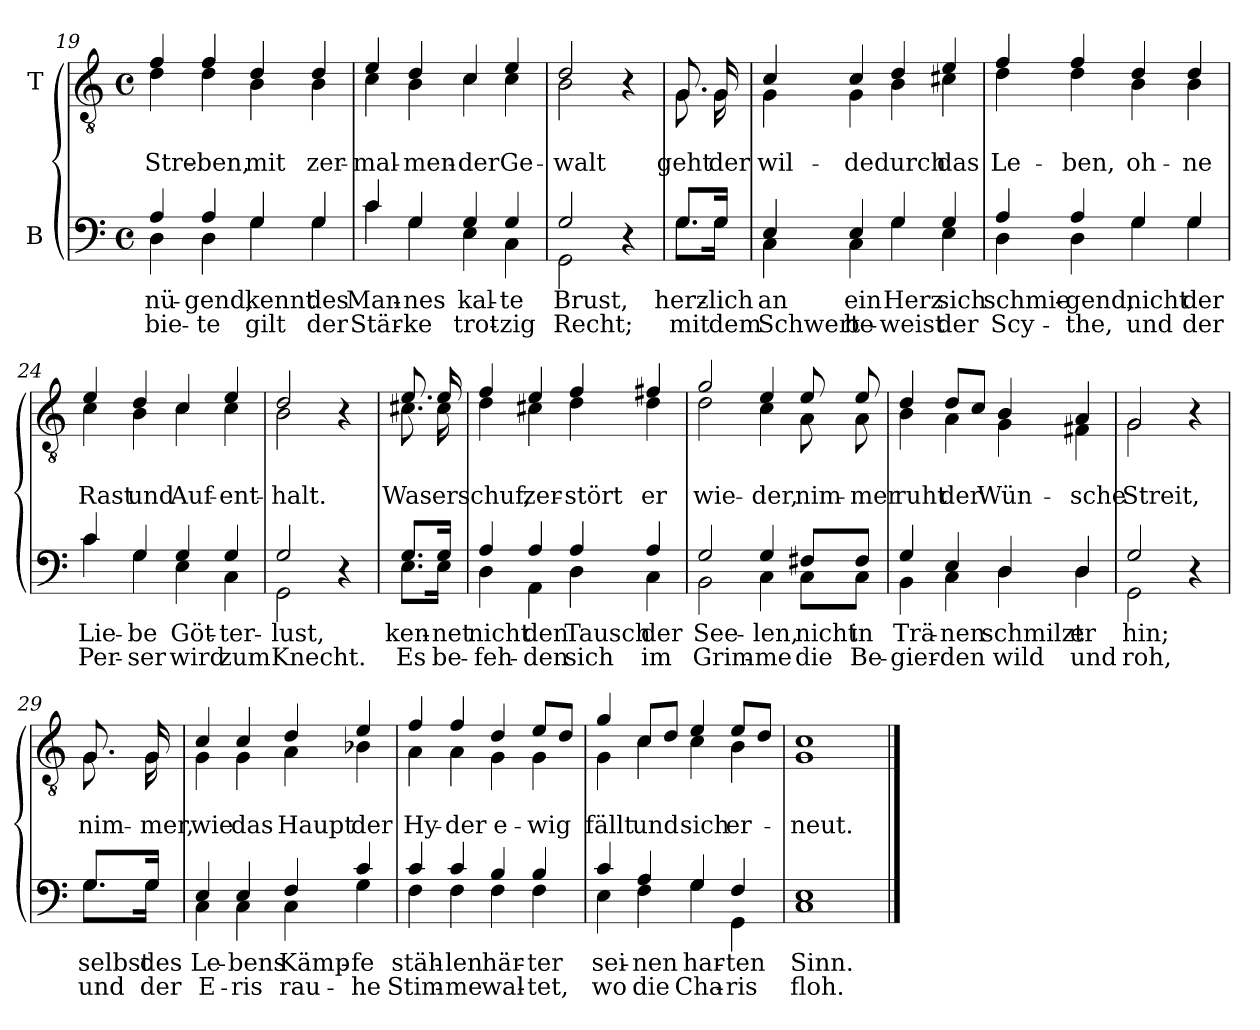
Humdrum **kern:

**kern	**text	**text	**kern	**text	**text
*part2	*part2	*part2	*part1	*part1	*part1
*staff2	*staff2	*staff2	*staff1	*staff1	*staff1
*I"B	*	*	*I"T	*	*
*clefF4	*	*	*clefGv2	*	*
*k[]	*	*	*k[]	*	*
*M4/4	*	*	*M4/4	*	*
*met(c)	*	*	*met(c)	*	*
=19	=19	=19	=19	=19	=19
!	!LO:LY:b	!LO:LY:b	!	!LO:LY:b	!
*^	*	*	*^	*	*
!	!	!	!	!	!	!	!LO:LY:b
4A/	4D\	-nü-	-bie-	4f/	4d\	.	Stre-
!	!	!LO:LY:b	!LO:LY:b	!	!	!LO:LY:b	!
!	!	!	!	!	!	!	!LO:LY:b
4A/	4D\	-gend,	-te	4f/	4d\	.	-ben,
!	!	!LO:LY:b	!LO:LY:b	!	!	!LO:LY:b	!
!	!	!	!	!	!	!	!LO:LY:b
4G/	4G\	kennt	gilt	4d/	4B\	.	mit
!	!	!LO:LY:b	!LO:LY:b	!	!	!LO:LY:b	!
!	!	!	!	!	!	!	!LO:LY:b
4G/	4G\	des	der	4d/	4B\	.	zer-
=20	=20	=20	=20	=20	=20	=20	=20
!	!	!LO:LY:b	!LO:LY:b	!	!	!LO:LY:b	!
!	!	!	!	!	!	!	!LO:LY:b
4c/	4c\	Man-	Stär-	4e/	4c\	.	-mal-
!	!	!LO:LY:b	!LO:LY:b	!	!	!LO:LY:b	!
!	!	!	!	!	!	!	!LO:LY:b
4G/	4G\	-nes	-ke	4d/	4B\	.	-men-
!	!	!LO:LY:b	!LO:LY:b	!	!	!LO:LY:b	!
!	!	!	!	!	!	!	!LO:LY:b
4G/	4E\	kal-	trot-	4c/	4c\	.	-der
!	!	!LO:LY:b	!LO:LY:b	!	!	!LO:LY:b	!
!	!	!	!	!	!	!	!LO:LY:b
4G/	4C\	-te	-zig	4e/	4c\	.	Ge-
=21	=21	=21	=21	=21	=21	=21	=21
!	!	!LO:LY:b	!LO:LY:b	!	!	!LO:LY:b	!
!	!	!	!	!	!	!	!LO:LY:b
2G/	2GG\	Brust,	Recht;	2d/	2B\	.	-walt
4r	4ryy	.	.	4r	4ryy	.	.
!!LO:LB:g=z	!!
=21X2	=21X2	=21X2	=21X2	=21X2	=21X2	=21X2	=21X2
!	!	!LO:LY:b	!LO:LY:b	!	!	!LO:LY:b	!
!	!	!	!	!	!	!	!LO:LY:b
8.G/L	8.G\L	herz-	mit	8.G/	8.G\	.	geht
!	!	!LO:LY:b	!LO:LY:b	!	!	!LO:LY:b	!
!	!	!	!	!	!	!	!LO:LY:b
16G/Jk	16G\Jk	-lich	dem	16G/	16G\	.	der
=22	=22	=22	=22	=22	=22	=22	=22
!	!	!LO:LY:b	!LO:LY:b	!	!	!LO:LY:b	!
!	!	!	!	!	!	!	!LO:LY:b
4E/	4C\	an	Schwert	4c/	4G\	.	wil-
!	!	!LO:LY:b	!LO:LY:b	!	!	!LO:LY:b	!
!	!	!	!	!	!	!	!LO:LY:b
4E/	4C\	ein	be-	4c/	4G\	.	-de
!	!	!LO:LY:b	!LO:LY:b	!	!	!LO:LY:b	!
!	!	!	!	!	!	!	!LO:LY:b
4G/	4G\	Herz	-weist	4d/	4B\	.	durch
!	!	!LO:LY:b	!LO:LY:b	!	!	!LO:LY:b	!
!	!	!	!	!	!	!	!LO:LY:b
4G/	4E\	sich	der	4e/	4c#X\	.	das
=23	=23	=23	=23	=23	=23	=23	=23
!	!	!LO:LY:b	!LO:LY:b	!	!	!LO:LY:b	!
!	!	!	!	!	!	!	!LO:LY:b
4A/	4D\	schmie-	Scy-	4f/	4d\	.	Le-
!	!	!LO:LY:b	!LO:LY:b	!	!	!LO:LY:b	!
!	!	!	!	!	!	!	!LO:LY:b
4A/	4D\	-gend,	-the,	4f/	4d\	.	-ben,
!	!	!LO:LY:b	!LO:LY:b	!	!	!LO:LY:b	!
!	!	!	!	!	!	!	!LO:LY:b
4G/	4G\	nicht	und	4d/	4B\	.	oh-
!	!	!LO:LY:b	!LO:LY:b	!	!	!LO:LY:b	!
!	!	!	!	!	!	!	!LO:LY:b
4G/	4G\	der	der	4d/	4B\	.	-ne
=24	=24	=24	=24	=24	=24	=24	=24
!	!	!LO:LY:b	!LO:LY:b	!	!	!LO:LY:b	!
!	!	!	!	!	!	!	!LO:LY:b
4c/	4c\	Lie-	Per-	4e/	4c\	.	Rast
!	!	!LO:LY:b	!LO:LY:b	!	!	!LO:LY:b	!
!	!	!	!	!	!	!	!LO:LY:b
4G/	4G\	-be	-ser	4d/	4B\	.	und
!	!	!LO:LY:b	!LO:LY:b	!	!	!LO:LY:b	!
!	!	!	!	!	!	!	!LO:LY:b
4G/	4E\	Göt-	wird	4c/	4c\	.	Auf-
!	!	!LO:LY:b	!LO:LY:b	!	!	!LO:LY:b	!
!	!	!	!	!	!	!	!LO:LY:b
4G/	4C\	-ter-	zum	4e/	4c\	.	-ent-
=25	=25	=25	=25	=25	=25	=25	=25
!	!	!LO:LY:b	!LO:LY:b	!	!	!LO:LY:b	!
!	!	!	!	!	!	!	!LO:LY:b
2G/	2GG\	-lust,	Knecht.	2d/	2B\	.	-halt.
4r	4ryy	.	.	4r	4ryy	.	.
!!LO:LB:g=z	!!
=25X3	=25X3	=25X3	=25X3	=25X3	=25X3	=25X3	=25X3
!	!	!LO:LY:b	!LO:LY:b	!	!	!LO:LY:b	!
!	!	!	!	!	!	!	!LO:LY:b
8.G/L	8.E\L	ken-	Es	8.e/	8.c#X\	.	Was
!	!	!LO:LY:b	!LO:LY:b	!	!	!LO:LY:b	!
!	!	!	!	!	!	!	!LO:LY:b
16G/Jk	16E\Jk	-net	be-	16e/	16c#\	.	er
=26	=26	=26	=26	=26	=26	=26	=26
!	!	!LO:LY:b	!LO:LY:b	!	!	!LO:LY:b	!
!	!	!	!	!	!	!	!LO:LY:b
4A/	4D\	nicht	-feh-	4f/	4d\	.	schuf,
!	!	!LO:LY:b	!LO:LY:b	!	!	!LO:LY:b	!
!	!	!	!	!	!	!	!LO:LY:b
4A/	4AA\	den	-den	4e/	4c#X\	.	zer-
!	!	!LO:LY:b	!LO:LY:b	!	!	!LO:LY:b	!
!	!	!	!	!	!	!	!LO:LY:b
4A/	4D\	Tausch	sich	4f/	4d\	.	-stört
!	!	!LO:LY:b	!LO:LY:b	!	!	!LO:LY:b	!
!	!	!	!	!	!	!	!LO:LY:b
4A/	4C\	der	im	4f#X/	4d\	.	er
=27	=27	=27	=27	=27	=27	=27	=27
!	!	!LO:LY:b	!LO:LY:b	!	!	!LO:LY:b	!
!	!	!	!	!	!	!	!LO:LY:b
2G/	2BB\	See-	Grim-	2g/	2d\	.	wie-
!	!	!LO:LY:b	!LO:LY:b	!	!	!LO:LY:b	!
!	!	!	!	!	!	!	!LO:LY:b
4G/	4C\	-len,	-me	4e/	4c\	.	-der,
!	!	!LO:LY:b	!LO:LY:b	!	!	!LO:LY:b	!
!	!	!	!	!	!	!	!LO:LY:b
8F#X/L	8C\L	nicht	die	8e/	8A\	.	nim-
!	!	!LO:LY:b	!LO:LY:b	!	!	!LO:LY:b	!
!	!	!	!	!	!	!	!LO:LY:b
8F#/J	8C\J	in	Be-	8e/	8A\	.	-mer
=28	=28	=28	=28	=28	=28	=28	=28
!	!	!LO:LY:b	!LO:LY:b	!	!	!LO:LY:b	!
!	!	!	!	!	!	!	!LO:LY:b
4G/	4BB\	Trä-	-gier-	4d/	4B\	.	ruht
!	!	!LO:LY:b	!LO:LY:b	!	!	!LO:LY:b	!
!	!	!	!	!	!	!	!LO:LY:b
4E/	4C\	-nen	-den	8d/L	4A\	.	der
.	.	.	.	8c/J	.	.	.
!	!	!LO:LY:b	!LO:LY:b	!	!	!LO:LY:b	!
!	!	!	!	!	!	!	!LO:LY:b
4D/	4D\	schmilzt	wild	4B/	4G\	.	Wün-
!	!	!LO:LY:b	!LO:LY:b	!	!	!LO:LY:b	!
!	!	!	!	!	!	!	!LO:LY:b
4D/	4D\	er	und	4A/	4F#X\	.	-sche
=29	=29	=29	=29	=29	=29	=29	=29
!	!	!LO:LY:b	!LO:LY:b	!	!	!LO:LY:b	!
!	!	!	!	!	!	!	!LO:LY:b
2G/	2GG\	hin;	roh,	2G/	2G\	.	Streit,
4r	4ryy	.	.	4r	4ryy	.	.
!!LO:LB:g=z	!!
=29X4	=29X4	=29X4	=29X4	=29X4	=29X4	=29X4	=29X4
!	!	!LO:LY:b	!LO:LY:b	!	!	!LO:LY:b	!
!	!	!	!	!	!	!	!LO:LY:b
8.G/L	8.G\L	selbst	und	8.G/	8.G\	.	nim-
!	!	!LO:LY:b	!LO:LY:b	!	!	!LO:LY:b	!
!	!	!	!	!	!	!	!LO:LY:b
16G/Jk	16G\Jk	des	der	16G/	16G\	.	-mer,
=30	=30	=30	=30	=30	=30	=30	=30
!	!	!LO:LY:b	!LO:LY:b	!	!	!LO:LY:b	!
!	!	!	!	!	!	!	!LO:LY:b
4E/	4C\	Le-	E-	4c/	4G\	.	wie
!	!	!LO:LY:b	!LO:LY:b	!	!	!LO:LY:b	!
!	!	!	!	!	!	!	!LO:LY:b
4E/	4C\	-bens	-ris	4c/	4G\	.	das
!	!	!LO:LY:b	!LO:LY:b	!	!	!LO:LY:b	!
!	!	!	!	!	!	!	!LO:LY:b
4F/	4C\	Kämp-	rau-	4d/	4A\	.	Haupt
!	!	!LO:LY:b	!LO:LY:b	!	!	!LO:LY:b	!
!	!	!	!	!	!	!	!LO:LY:b
4c/	4G\	-fe	-he	4e/	4B-X\	.	der
=31	=31	=31	=31	=31	=31	=31	=31
!	!	!LO:LY:b	!LO:LY:b	!	!	!LO:LY:b	!
!	!	!	!	!	!	!	!LO:LY:b
4c/	4F\	stäh-	Stim-	4f/	4A\	.	Hy-
!	!	!LO:LY:b	!LO:LY:b	!	!	!LO:LY:b	!
!	!	!	!	!	!	!	!LO:LY:b
4c/	4F\	-len	-me	4f/	4A\	.	-der
!	!	!LO:LY:b	!LO:LY:b	!	!	!LO:LY:b	!
!	!	!	!	!	!	!	!LO:LY:b
4B/	4F\	här-	wal-	4d/	4G\	.	e-
!	!	!LO:LY:b	!LO:LY:b	!	!	!LO:LY:b	!
!	!	!	!	!	!	!	!LO:LY:b
4B/	4F\	-ter	-tet,	8e/L	4G\	.	-wig
.	.	.	.	8d/J	.	.	.
=32	=32	=32	=32	=32	=32	=32	=32
!	!	!LO:LY:b	!LO:LY:b	!	!	!LO:LY:b	!
!	!	!	!	!	!	!	!LO:LY:b
4c/	4E\	sei-	wo	4g/	4G\	.	fällt
!	!	!LO:LY:b	!LO:LY:b	!	!	!LO:LY:b	!
!	!	!	!	!	!	!	!LO:LY:b
4A/	4F\	-nen	die	8c/L	4c\	.	und
.	.	.	.	8d/J	.	.	.
!	!	!LO:LY:b	!LO:LY:b	!	!	!LO:LY:b	!
!	!	!	!	!	!	!	!LO:LY:b
4G/	4G\	har-	Cha-	4e/	4c\	.	sich
!	!	!LO:LY:b	!LO:LY:b	!	!	!LO:LY:b	!
!	!	!	!	!	!	!	!LO:LY:b
4F/	4GG\	-ten	-ris	8e/L	4B\	.	er-
.	.	.	.	8d/J	.	.	.
=33	=33	=33	=33	=33	=33	=33	=33
!	!	!LO:LY:b	!LO:LY:b	!	!	!LO:LY:b	!
!	!	!	!	!	!	!	!LO:LY:b
1E	1C	Sinn.	floh.	1c	1G	.	-neut.
*v	*v	*	*	*	*	*	*
*	*	*	*v	*v	*	*
==	==	==	==	==	==
*-	*-	*-	*-	*-	*-
